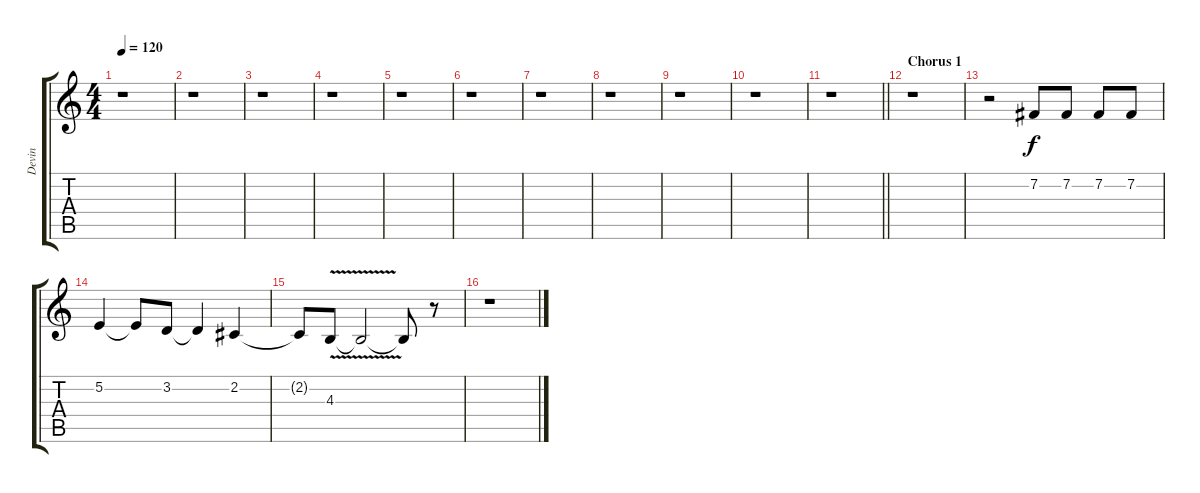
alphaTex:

\track ("Devin" "Devin") {instrument trombone}
\staff {score tabs}
\tuning (E4 B3 G3 D3 A2 E2) {hide}
\ts (4 4)
\tempo 120
\clef g2
\ks c
r.1{dy f} |
r.1 |
r.1 |
r.1 |
r.1 |
r.1 |
r.1 |
r.1 |
r.1 |
r.1 |
\barLineRight lightlight
r.1 |
\section ("" "Chorus 1")
r.1 |
r.2 7.2.8 7.2.8 7.2.8 7.2.8 |
5.2.4 5.2{t}.8 3.2.8 3.2{t}.4 2.2.4 |
2.2{t}.8 4.3{v}.8 4.3{t}.2 4.3{t}.8 r.8 |
r.1
